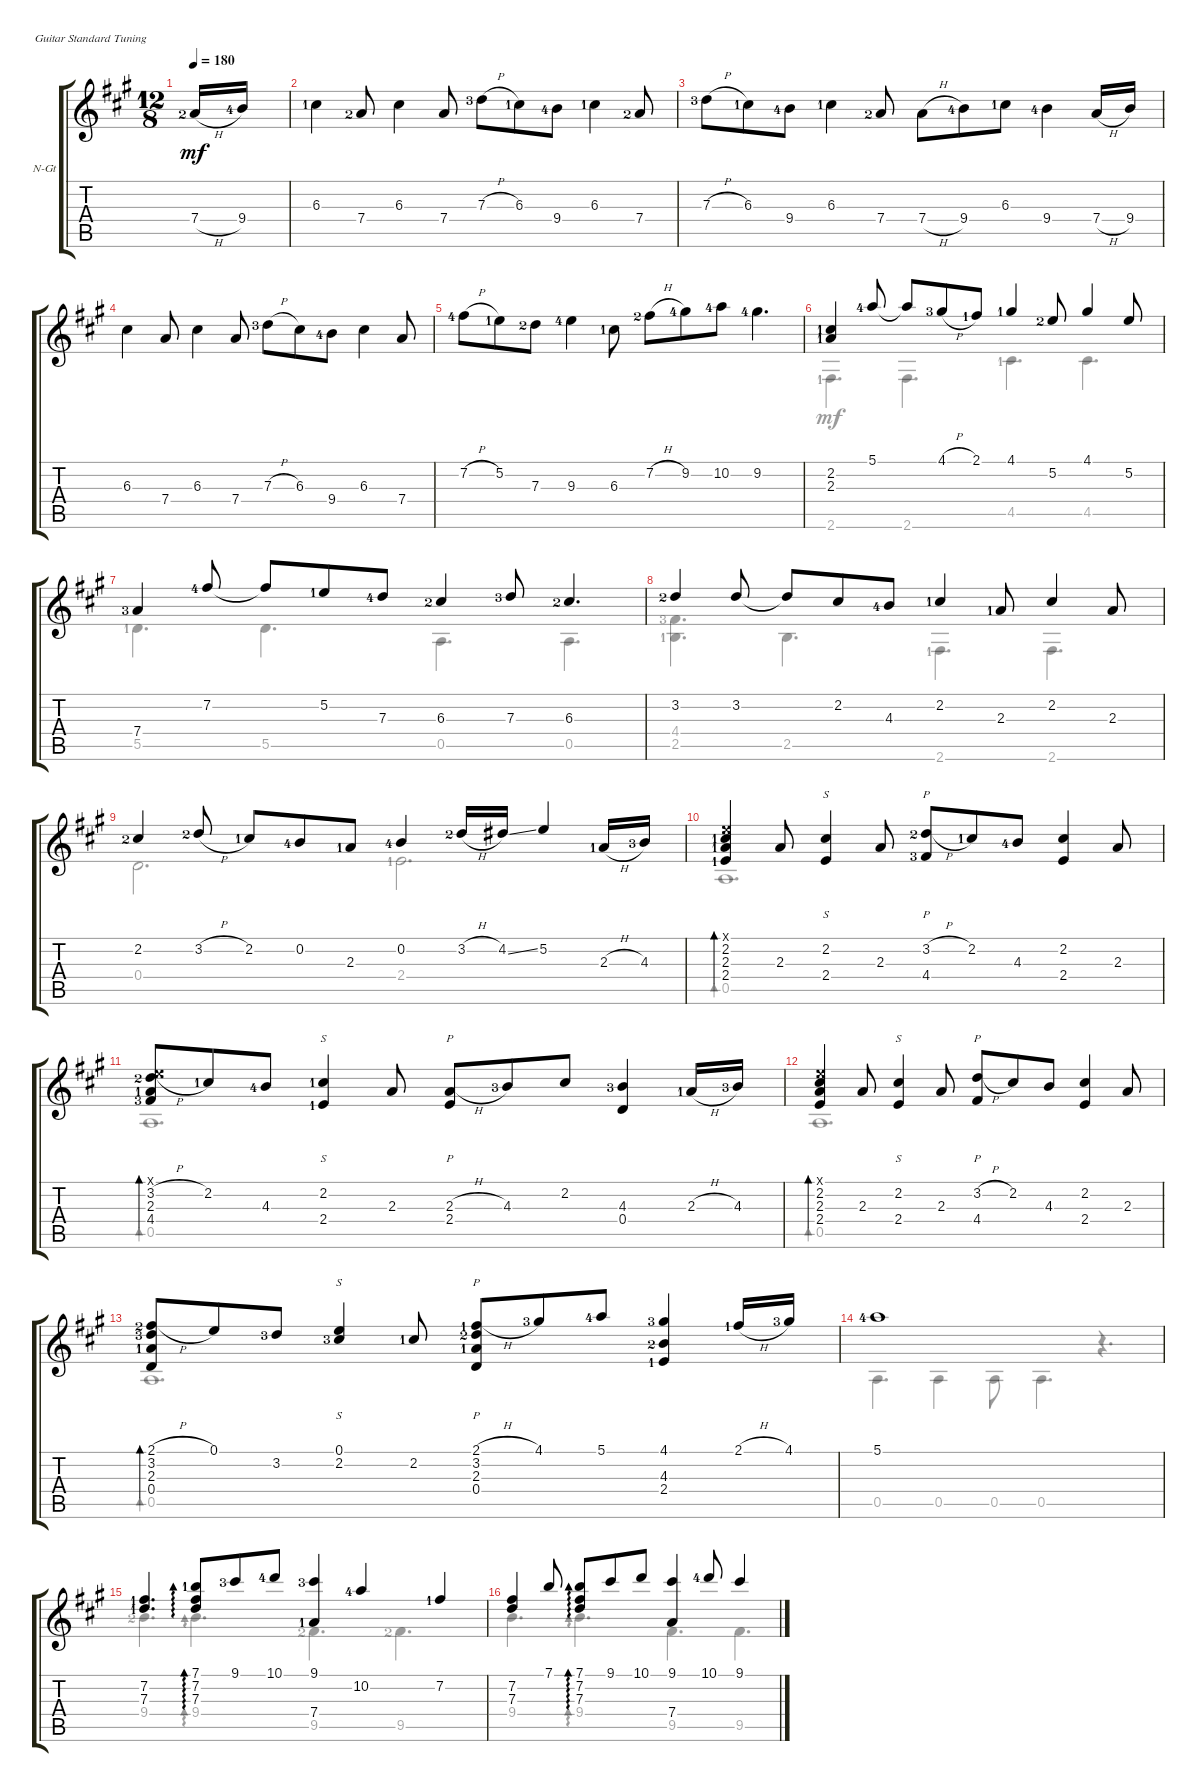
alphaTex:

\defaultSystemsLayout 4
\bracketExtendMode groupsimilarinstruments
\firstSystemTrackNameOrientation horizontal
\otherSystemsTrackNameOrientation horizontal
\track ("Nylon Guitar" "N-Gt") {instrument acousticguitarnylon}
\staff {score tabs}
\tuning (E4 B3 G3 D3 A2 E2)
\voice
\ts (12 8)
\ac
\tempo 180
\clef g2
\scale
0.232322
\ks a
7.4{h lf 3}.16{dy mf instrument acousticguitarnylon} 9.4{lf 5}.16 |
\scale
0.399974 6.3{lf 2}.4 7.4{lf 3}.8 6.3.4 7.4.8 7.3{h lf 4}.8 6.3{lf 2}.8 9.4{lf 5}.8 6.3{lf 2}.4 7.4{lf 3}.8 |
\scale
0.368502 7.3{h lf 4}.8 6.3{lf 2}.8 9.4{lf 5}.8 6.3{lf 2}.4 7.4{lf 3}.8 7.4{h}.8 9.4{lf 5}.8 6.3{lf 2}.8 9.4{lf 5}.4 7.4{h}.16 9.4.16 |
6.3.4 7.4.8 6.3.4 7.4.8 7.3{h lf 4}.8 6.3.8 9.4{lf 5}.8 6.3.4 7.4.8 |
7.2{h lf 5}.8 5.2{lf 2}.8 7.3{lf 3}.8 9.3{lf 5}.4 6.3{lf 2}.8 7.2{h lf 3}.8 9.2{lf 5}.8 10.2{lf 5}.8 9.2{lf 5}.4{d} |
(2.3{lf 2} 2.2{lf 2}).4 5.1{lf 5}.8 5.1{t}.8 4.1{h lf 4}.8 2.1{lf 2}.8 4.1{lf 2}.4 5.2{lf 3}.8 4.1.4 5.2.8 |
7.4{lf 4}.4 7.2{lf 5}.8 7.2{t}.8 5.2{lf 2}.8 7.3{lf 5}.8 6.3{lf 3}.4 7.3{lf 4}.8 6.3{lf 3}.4{d} |
\scale
0.585032 3.2{lf 3}.4 3.2.8 3.2{t}.8 2.2.8 4.3{lf 5}.8 2.2{lf 2}.4 2.3{lf 2}.8 2.2.4 2.3.8 |
\scale
0.415052 2.2{lf 3}.4 3.2{h lf 3}.8 2.2{lf 2}.8 0.2{lf 5}.8 2.3{lf 2}.8 0.2{lf 5}.4 3.2{h lf 3}.16 4.2{ss}.16 5.2.4 2.3{h lf 2}.16 4.3{lf 4}.16 |
(2.4{lf 2} 2.3{lf 2} 2.2{lf 2} 0.1{x}).4{bd 81} 2.3.8 (2.2 2.4).4{s} 2.3.8 (4.4{lf 4} 3.2{h lf 3}).8{p} 2.2{lf 2}.8 4.3{lf 5}.8 (2.2 2.4).4 2.3.8 |
(4.4{lf 4} 2.3{lf 2} 3.2{h lf 3} 0.1{x}).8{bd 81} 2.2{lf 2}.8 4.3{lf 5}.8 (2.2{lf 2} 2.4{lf 2}).4{s} 2.3.8 (2.4 2.3{h}).8{p} 4.3{lf 4}.8 2.2.8 (4.3{lf 4} 0.4).4 2.3{h lf 2}.16 4.3{lf 4}.16 |
\scale
0.49082 (2.4 2.3 2.2 0.1{x}).4{bd 81} 2.3.8 (2.2 2.4).4{s} 2.3.8 (4.4 3.2{h}).8{p} 2.2.8 4.3.8 (2.2 2.4).4 2.3.8 |
\scale
0.509198 (0.4 2.3{lf 2} 3.2{lf 4} 2.1{h lf 3}).8{bd 81} 0.1.8 3.2{lf 4}.8 (2.2{lf 4} 0.1).4{s} 2.2{lf 2}.8 (3.2{lf 3} 2.1{h lf 2} 0.4 2.3{lf 2}).8{p} 4.1{lf 4}.8 5.1{lf 5}.8 (4.3{lf 3} 2.4{lf 2} 4.1{lf 4}).4 2.1{h lf 2}.16 4.1{lf 4}.16 |
\scale
0.304385 5.1{lf 5}.1 |
\scale
0.31234 (7.3{lf 2} 7.2{lf 2}).4{d} (7.3 7.2 7.1{lf 2}).8{ad 0} 9.1{lf 4}.8 10.1{lf 5}.8 (7.4{lf 2} 9.1{lf 4}).4 10.2{lf 5}.4 7.2{lf 2}.4 |
\scale
0.383162 (7.3 7.2).4 7.1.8 (7.3 7.2 7.1).8{ad 0} 9.1.8 10.1.8 (7.4 9.1).4 10.1{lf 5}.8 9.1.4
\voice
\clef g2
\ottava regular
\simile none
\scale
0.232322
\ks a
|
\scale
0.399974 |
\scale
0.368502 |
|
|
2.6{lf 2}.4{d} 2.6.4{d} 4.5{lf 2}.4{d} 4.5.4{d} |
5.5{lf 2}.4{d} 5.5.4{d} 0.5.4{d} 0.5.4{d} |
\scale
0.585032 (2.5{lf 2} 4.4{lf 4}).4{d} 2.5.4{d} 2.6{lf 2}.4{d} 2.6.4{d} |
\scale
0.415052 0.4.2{d} 2.4{lf 2}.2{d} |
0.5.1{d bd 0} |
0.5.1{d bd 0} |
\scale
0.49082 0.5.1{d bd 0} |
\scale
0.509198 0.5.1{d bd 0} |
\scale
0.304385 0.5.4{d} 0.5.4 0.5.8 0.5.4{d} r.4{d} |
\scale
0.31234 9.4{lf 3}.4{d} 9.4.4{d ad 0} 9.5{lf 3}.4{d} 9.5{lf 3}.4{d} |
\scale
0.383162 9.4.4{d} 9.4.4{d ad 0} 9.5.4{d} 9.5.4{d}
